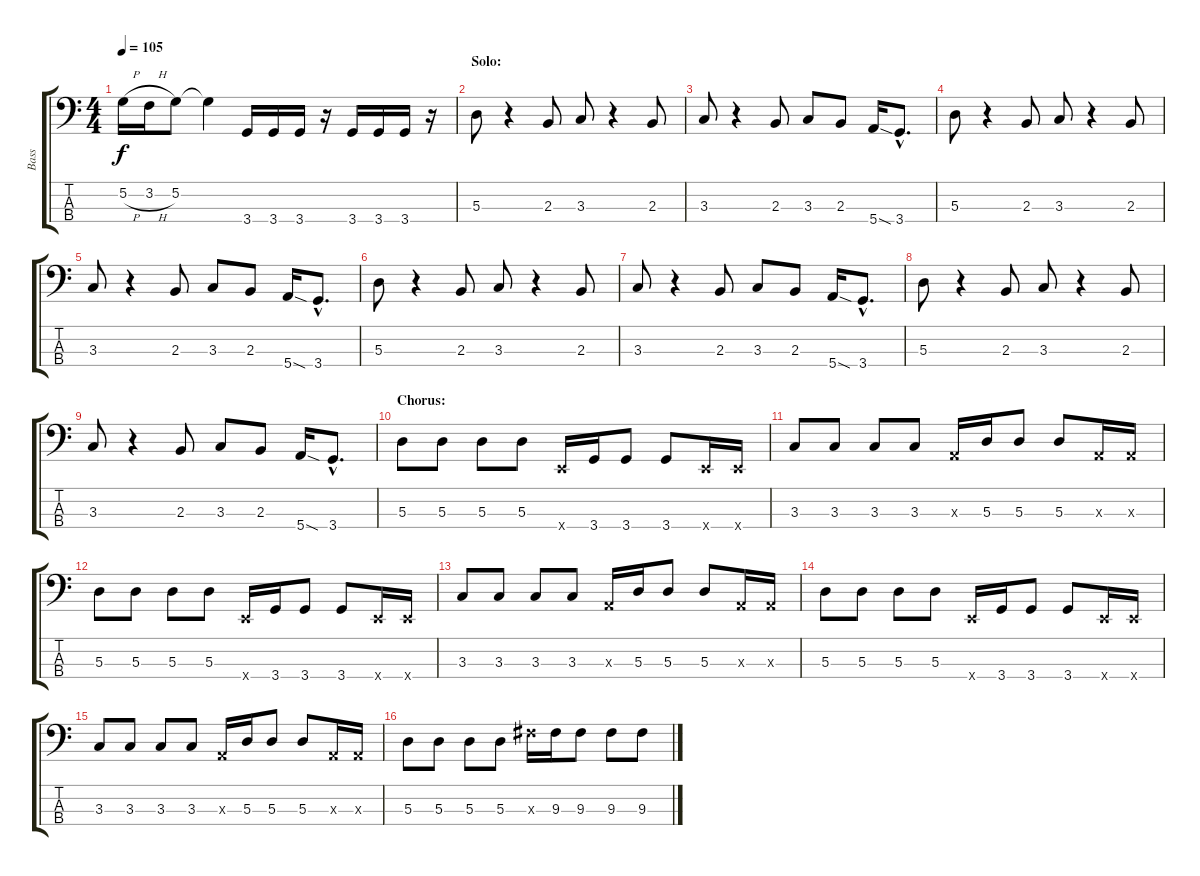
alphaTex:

\track ("Bass" "Bass") {instrument electricbasspick}
\staff {score tabs}
\tuning (G2 D2 A1 E1) {hide}
\ts (4 4)
\tempo 105
\clef f4
\ks c
5.2{h}.16{dy f} 3.2{h}.16 5.2.8 5.2{t}.4 3.4.16 3.4.16 3.4.16 r.16 3.4.16 3.4.16 3.4.16 r.16 |
\section ("" "Solo:")
5.3.8 r.4 2.3.8 3.3.8 r.4 2.3.8 |
3.3.8 r.4 2.3.8 3.3.8 2.3.8 5.4{sod}.16 3.4{hac}.8{d} |
5.3.8 r.4 2.3.8 3.3.8 r.4 2.3.8 |
3.3.8 r.4 2.3.8 3.3.8 2.3.8 5.4{sod}.16 3.4{hac}.8{d} |
5.3.8 r.4 2.3.8 3.3.8 r.4 2.3.8 |
3.3.8 r.4 2.3.8 3.3.8 2.3.8 5.4{sod}.16 3.4{hac}.8{d} |
5.3.8 r.4 2.3.8 3.3.8 r.4 2.3.8 |
3.3.8 r.4 2.3.8 3.3.8 2.3.8 5.4{sod}.16 3.4{hac}.8{d} |
\section ("" "Chorus:")
5.3.8 5.3.8 5.3.8 5.3.8 0.4{x}.16 3.4.16 3.4.8 3.4.8 0.4{x}.16 0.4{x}.16 |
3.3.8 3.3.8 3.3.8 3.3.8 0.3{x}.16 5.3.16 5.3.8 5.3.8 0.3{x}.16 0.3{x}.16 |
5.3.8 5.3.8 5.3.8 5.3.8 0.4{x}.16 3.4.16 3.4.8 3.4.8 0.4{x}.16 0.4{x}.16 |
3.3.8 3.3.8 3.3.8 3.3.8 0.3{x}.16 5.3.16 5.3.8 5.3.8 0.3{x}.16 0.3{x}.16 |
5.3.8 5.3.8 5.3.8 5.3.8 0.4{x}.16 3.4.16 3.4.8 3.4.8 0.4{x}.16 0.4{x}.16 |
3.3.8 3.3.8 3.3.8 3.3.8 0.3{x}.16 5.3.16 5.3.8 5.3.8 0.3{x}.16 0.3{x}.16 |
5.3.8 5.3.8 5.3.8 5.3.8 9.3{x}.16 9.3.16 9.3.8 9.3.8 9.3.8
